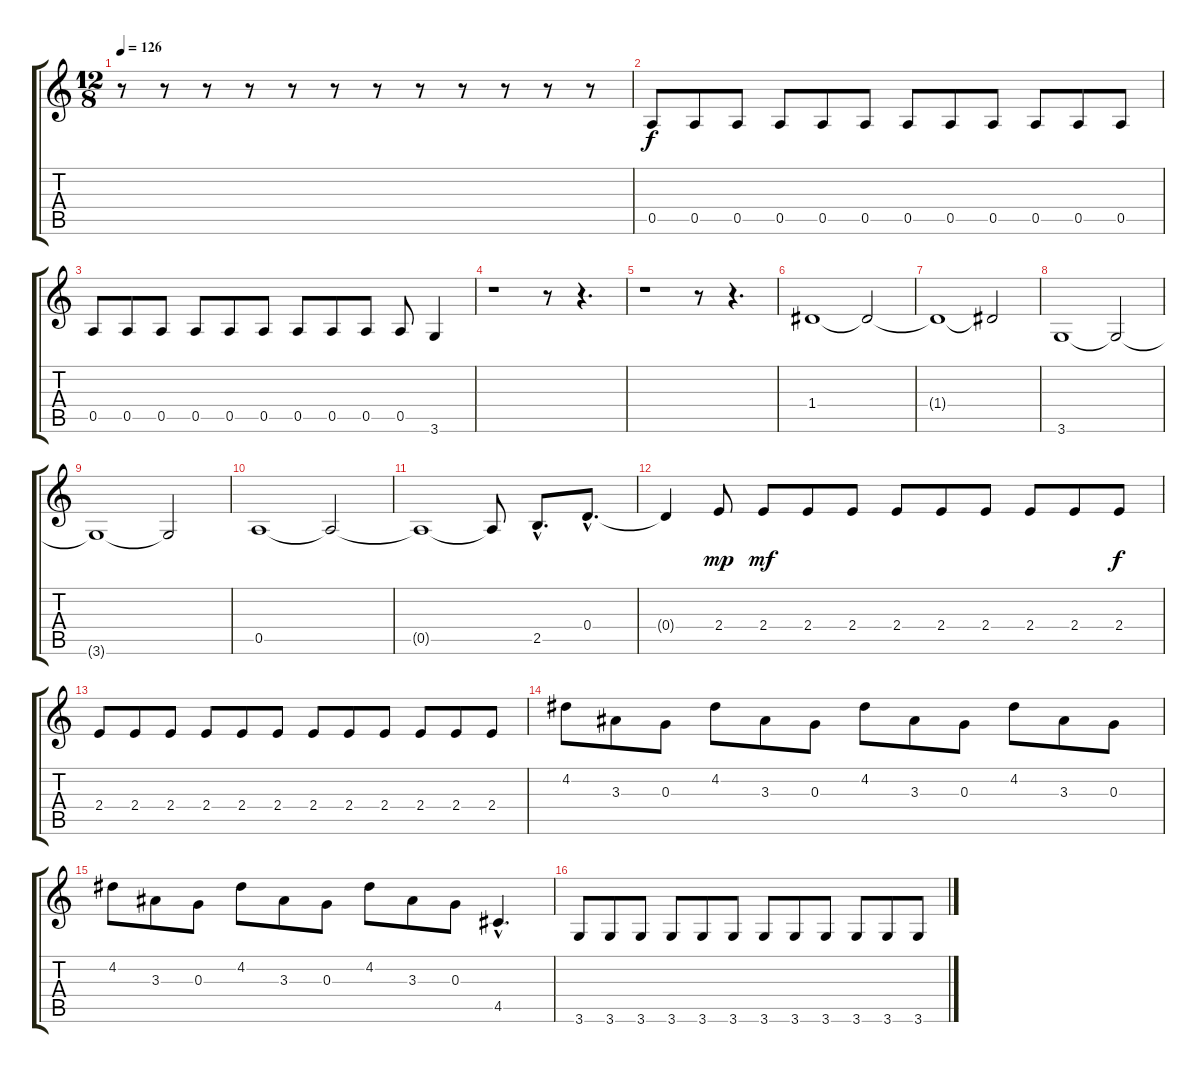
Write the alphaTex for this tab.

\track "" {instrument electricbasspick}
\staff {score tabs}
\tuning (E4 B3 G3 D3 A2 E2) {hide}
\ts (12 8)
\tempo 126
\clef g2
\ks c
r.8{dy f} r.8 r.8 r.8 r.8 r.8 r.8 r.8 r.8 r.8 r.8 r.8 |
0.5.8 0.5.8 0.5.8 0.5.8 0.5.8 0.5.8 0.5.8 0.5.8 0.5.8 0.5.8 0.5.8 0.5.8 |
0.5.8 0.5.8 0.5.8 0.5.8 0.5.8 0.5.8 0.5.8 0.5.8 0.5.8 0.5.8 3.6.4 |
r.1 r.8 r.4{d} |
r.1 r.8 r.4{d} |
1.4.1 1.4{t}.2 |
1.4{t}.1 1.4{t}.2 |
3.6.1 3.6{t}.2 |
3.6{t}.1 3.6{t}.2 |
0.5.1 0.5{t}.2 |
0.5{t}.1 0.5{t}.8 2.5{hac}.8{d} 0.4{hac}.8{d} |
0.4{t}.4 2.4.8{dy mp} 2.4.8{dy mf} 2.4.8 2.4.8 2.4.8 2.4.8 2.4.8 2.4.8 2.4.8 2.4.8{dy f} |
2.4.8 2.4.8 2.4.8 2.4.8 2.4.8 2.4.8 2.4.8 2.4.8 2.4.8 2.4.8 2.4.8 2.4.8 |
4.2.8 3.3.8 0.3.8 4.2.8 3.3.8 0.3.8 4.2.8 3.3.8 0.3.8 4.2.8 3.3.8 0.3.8 |
4.2.8 3.3.8 0.3.8 4.2.8 3.3.8 0.3.8 4.2.8 3.3.8 0.3.8 4.5{hac}.4{d} |
3.6.8 3.6.8 3.6.8 3.6.8 3.6.8 3.6.8 3.6.8 3.6.8 3.6.8 3.6.8 3.6.8 3.6.8
